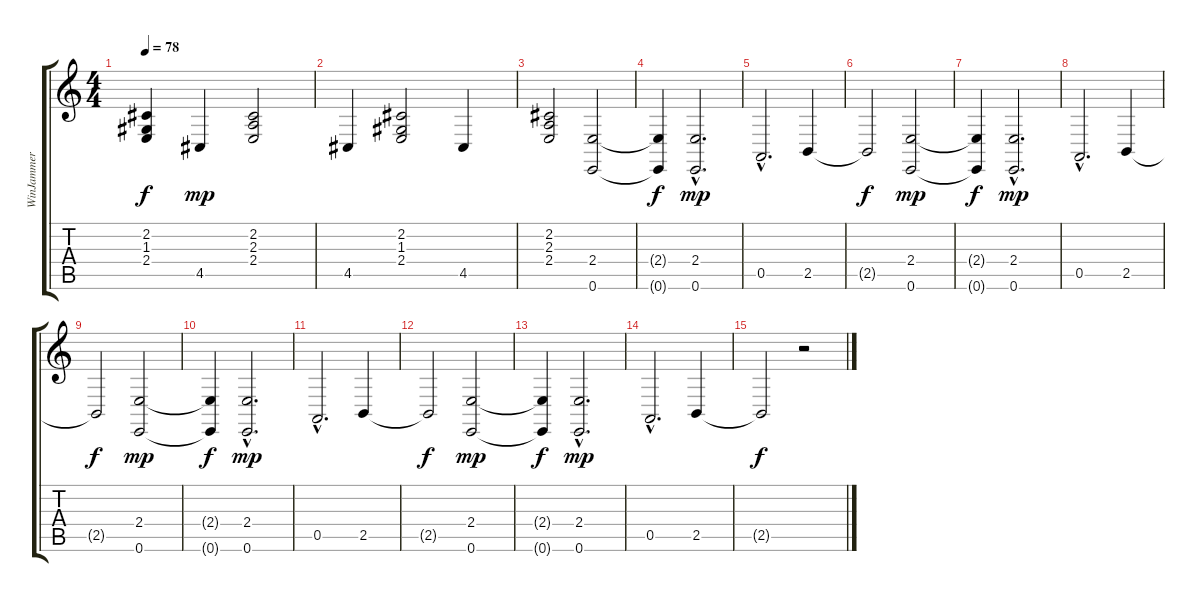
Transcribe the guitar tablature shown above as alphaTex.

\track ("WinJammer Demo" "WinJammer ") {instrument acousticgrandpiano}
\staff {score tabs}
\tuning (E4 B3 G3 D3 A2 E2) {hide}
\ts (4 4)
\tempo 78
\clef g2
\ks c
(2.2{t} 1.3{t} 2.4{t}).4{dy f} 4.5.4{dy mp} (2.2 2.3 2.4).2 |
4.5.4 (2.2 1.3 2.4).2 4.5.4 |
(2.2 2.3 2.4).2 (2.4 0.6).2{instrument acousticgrandpiano} |
(2.4{t} 0.6{t}).4{dy f} (2.4{hac} 0.6{hac}).2{d dy mp} |
0.5{hac}.2{d} 2.5.4 |
2.5{t}.2{dy f} (2.4 0.6).2{dy mp} |
(2.4{t} 0.6{t}).4{dy f} (2.4{hac} 0.6{hac}).2{d dy mp} |
0.5{hac}.2{d} 2.5.4 |
2.5{t}.2{dy f} (2.4 0.6).2{dy mp instrument acousticgrandpiano} |
(2.4{t} 0.6{t}).4{dy f} (2.4{hac} 0.6{hac}).2{d dy mp} |
0.5{hac}.2{d} 2.5.4 |
2.5{t}.2{dy f} (2.4 0.6).2{dy mp} |
(2.4{t} 0.6{t}).4{dy f} (2.4{hac} 0.6{hac}).2{d dy mp} |
0.5{hac}.2{d} 2.5.4 |
2.5{t}.2{dy f} r.2
